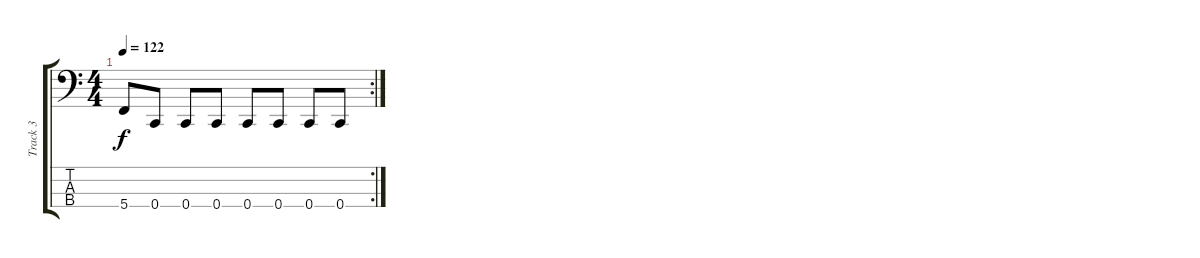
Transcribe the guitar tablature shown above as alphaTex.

\track ("Track 3" "Track 3") {instrument electricbassfinger}
\staff {score tabs}
\tuning (Eb2 Bb1 F1 C1) {hide}
\rc 2
\ts (4 4)
\tempo 122
\clef f4
\ks c
5.4{t}.8{dy f} 0.4.8 0.4.8 0.4.8 0.4.8 0.4.8 0.4.8 0.4.8
